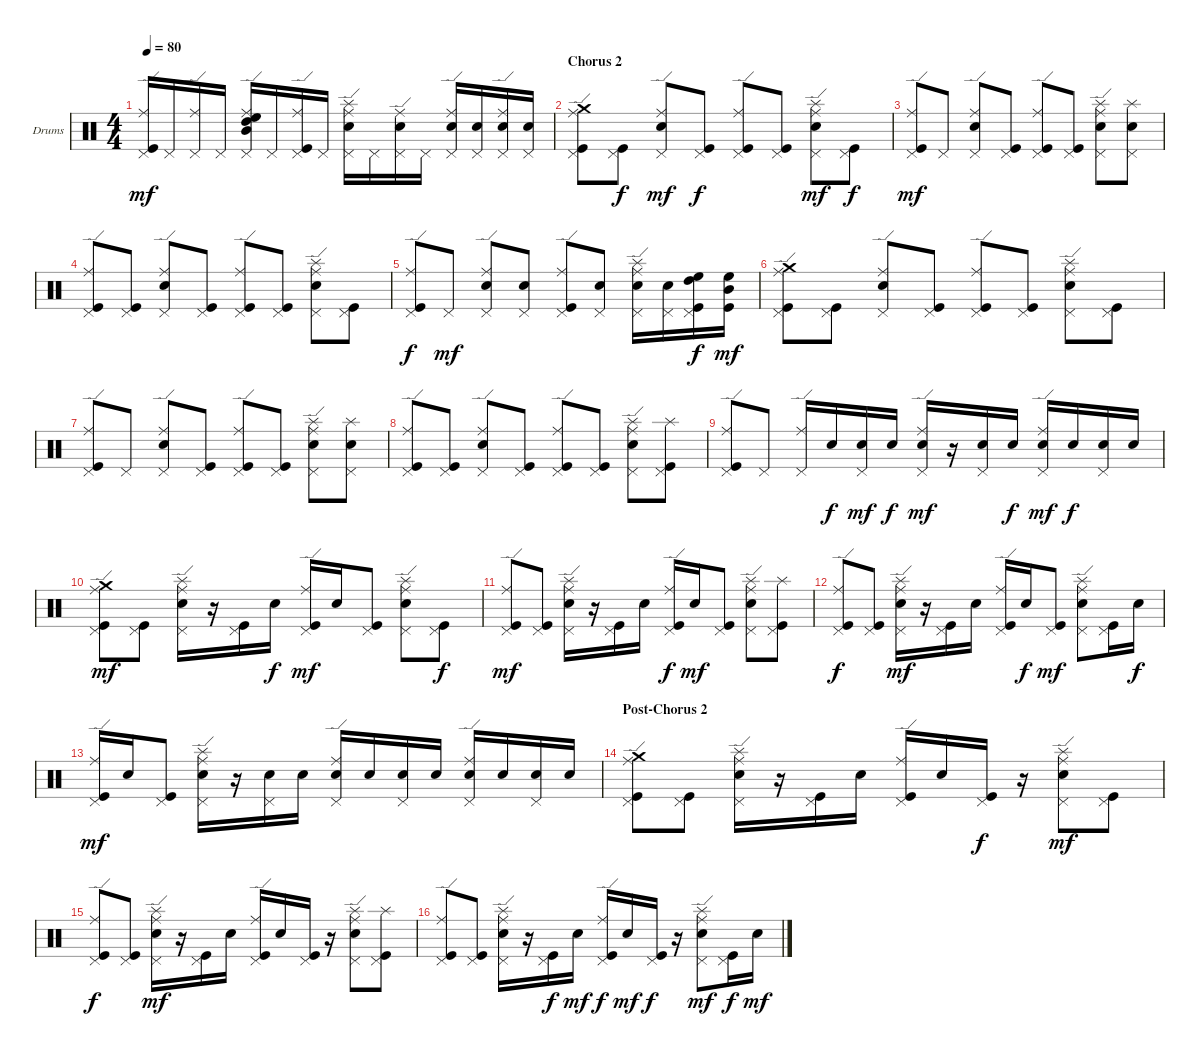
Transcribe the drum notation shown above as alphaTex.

\bracketExtendMode groupsimilarinstruments
\firstSystemTrackNameOrientation horizontal
\otherSystemsTrackNameOrientation horizontal
\track ("Drumkit" "Drums") {instrument percussion}
\staff {score}
\articulation defaults
\ts (4 4)
\tempo 80
\clef neutral
\ks c
("Pedal Hi-Hat (hit)" "Ride (edge)" "Kick (hit)").16{dy mf} "Pedal Hi-Hat (hit)".16 ("Pedal Hi-Hat (hit)" "Ride (edge)").16 "Pedal Hi-Hat (hit)".16 ("Pedal Hi-Hat (hit)" "Ride (edge)" "High Floor Tom (hit)" "High Tom (hit)" "Mid Tom (hit)").16 "Pedal Hi-Hat (hit)".16 ("Pedal Hi-Hat (hit)" "Ride (edge)" "Kick (hit)").16 "Pedal Hi-Hat (hit)".16 ("Pedal Hi-Hat (hit)" "Ride (edge)" "Snare (hit) 2" "Splash (hit)").16 "Pedal Hi-Hat (hit)".16 ("Pedal Hi-Hat (hit)" "Ride (edge)" "Snare (hit) 2").16 "Pedal Hi-Hat (hit)".16 ("Pedal Hi-Hat (hit)" "Ride (edge)" "Snare (hit) 2").16 ("Pedal Hi-Hat (hit)" "Snare (hit) 2").16 ("Pedal Hi-Hat (hit)" "Ride (edge)" "Snare (hit) 2").16 ("Pedal Hi-Hat (hit)" "Snare (hit) 2").16 |
\section ("" "Chorus 2")
("Pedal Hi-Hat (hit)" "Ride (edge)" "Crash medium (hit)" "Kick (hit)").8 ("Pedal Hi-Hat (hit)" "Kick (hit)").8{dy f} ("Pedal Hi-Hat (hit)" "Ride (edge)" "Snare (hit) 2").8{dy mf} ("Pedal Hi-Hat (hit)" "Kick (hit)").8{dy f} ("Pedal Hi-Hat (hit)" "Ride (edge)" "Kick (hit)").8 ("Pedal Hi-Hat (hit)" "Kick (hit)").8 ("Pedal Hi-Hat (hit)" "Ride (edge)" "Snare (hit) 2" "Splash (hit)").8{dy mf} ("Pedal Hi-Hat (hit)" "Kick (hit)").8{dy f} |
("Pedal Hi-Hat (hit)" "Ride (edge)" "Kick (hit)").8{dy mf} "Pedal Hi-Hat (hit)".8 ("Pedal Hi-Hat (hit)" "Ride (edge)" "Snare (hit) 2").8 ("Pedal Hi-Hat (hit)" "Kick (hit)").8 ("Pedal Hi-Hat (hit)" "Ride (edge)" "Kick (hit)").8 ("Pedal Hi-Hat (hit)" "Kick (hit)").8 ("Pedal Hi-Hat (hit)" "Ride (edge)" "Snare (hit) 2" "Splash (hit)").8 ("Pedal Hi-Hat (hit)" "Splash (hit)" "Snare (hit) 2").8 |
("Pedal Hi-Hat (hit)" "Ride (edge)" "Kick (hit)").8 ("Pedal Hi-Hat (hit)" "Kick (hit)").8 ("Pedal Hi-Hat (hit)" "Ride (edge)" "Snare (hit) 2").8 ("Pedal Hi-Hat (hit)" "Kick (hit)").8 ("Pedal Hi-Hat (hit)" "Ride (edge)" "Kick (hit)").8 ("Pedal Hi-Hat (hit)" "Kick (hit)").8 ("Pedal Hi-Hat (hit)" "Ride (edge)" "Snare (hit) 2" "Splash (hit)").8 ("Pedal Hi-Hat (hit)" "Kick (hit)").8 |
("Pedal Hi-Hat (hit)" "Ride (edge)" "Kick (hit)").8{dy f} "Pedal Hi-Hat (hit)".8{dy mf} ("Pedal Hi-Hat (hit)" "Ride (edge)" "Snare (hit) 2").8 ("Pedal Hi-Hat (hit)" "Snare (hit) 2").8 ("Pedal Hi-Hat (hit)" "Ride (edge)" "Kick (hit)").8 ("Pedal Hi-Hat (hit)" "Snare (hit) 2").8 ("Pedal Hi-Hat (hit)" "Ride (edge)" "Snare (hit) 2" "Splash (hit)").16 ("Pedal Hi-Hat (hit)" "Snare (hit) 2").16 ("Pedal Hi-Hat (hit)" "High Tom (hit)" "High Floor Tom (hit)" "Kick (hit)").16{dy f} ("High Floor Tom (hit)" "Mid Tom (hit)" "Kick (hit)").16{dy mf} |
("Pedal Hi-Hat (hit)" "Ride (edge)" "Kick (hit)" "Crash medium (hit)").8 ("Pedal Hi-Hat (hit)" "Kick (hit)").8 ("Pedal Hi-Hat (hit)" "Ride (edge)" "Snare (hit) 2").8 ("Pedal Hi-Hat (hit)" "Kick (hit)").8 ("Pedal Hi-Hat (hit)" "Ride (edge)" "Kick (hit)").8 ("Pedal Hi-Hat (hit)" "Kick (hit)").8 ("Pedal Hi-Hat (hit)" "Ride (edge)" "Snare (hit) 2" "Splash (hit)").8 ("Pedal Hi-Hat (hit)" "Kick (hit)").8 |
("Kick (hit)" "Ride (edge)" "Pedal Hi-Hat (hit)").8 "Pedal Hi-Hat (hit)".8 ("Snare (hit) 2" "Ride (edge)" "Pedal Hi-Hat (hit)").8 ("Kick (hit)" "Pedal Hi-Hat (hit)").8 ("Kick (hit)" "Ride (edge)" "Pedal Hi-Hat (hit)").8 ("Kick (hit)" "Pedal Hi-Hat (hit)").8 ("Snare (hit) 2" "Ride (edge)" "Pedal Hi-Hat (hit)" "Splash (hit)").8 ("Pedal Hi-Hat (hit)" "Snare (hit) 2" "Splash (hit)").8 |
("Kick (hit)" "Ride (edge)" "Pedal Hi-Hat (hit)").8 ("Kick (hit)" "Pedal Hi-Hat (hit)").8 ("Snare (hit) 2" "Ride (edge)" "Pedal Hi-Hat (hit)").8 ("Kick (hit)" "Pedal Hi-Hat (hit)").8 ("Kick (hit)" "Ride (edge)" "Pedal Hi-Hat (hit)").8 ("Kick (hit)" "Pedal Hi-Hat (hit)").8 ("Splash (hit)" "Snare (hit) 2" "Ride (edge)" "Pedal Hi-Hat (hit)").8 ("Splash (hit)" "Kick (hit)" "Pedal Hi-Hat (hit)").8 |
("Pedal Hi-Hat (hit)" "Ride (edge)" "Kick (hit)").8 "Pedal Hi-Hat (hit)".8 ("Pedal Hi-Hat (hit)" "Ride (edge)").16 "Snare (hit) 2".16{dy f} ("Pedal Hi-Hat (hit)" "Snare (hit) 2").16{dy mf} "Snare (hit) 2".16{dy f} ("Pedal Hi-Hat (hit)" "Ride (edge)" "Snare (hit) 2").16{dy mf} r.16 ("Pedal Hi-Hat (hit)" "Snare (hit) 2").16 "Snare (hit) 2".16{dy f} ("Pedal Hi-Hat (hit)" "Ride (edge)" "Snare (hit) 2").16{dy mf} "Snare (hit) 2".16{dy f} ("Pedal Hi-Hat (hit)" "Snare (hit) 2").16 "Snare (hit) 2".16 |
("Pedal Hi-Hat (hit)" "Ride (edge)" "Crash medium (hit)" "Kick (hit)").8{dy mf} ("Pedal Hi-Hat (hit)" "Kick (hit)").8 ("Pedal Hi-Hat (hit)" "Ride (edge)" "Snare (hit) 2" "Splash (hit)").16 r.16 ("Pedal Hi-Hat (hit)" "Kick (hit)").16 "Snare (hit) 2".16{dy f} ("Pedal Hi-Hat (hit)" "Ride (edge)" "Kick (hit)").16{dy mf} "Snare (hit) 2".16 ("Pedal Hi-Hat (hit)" "Kick (hit)").8 ("Pedal Hi-Hat (hit)" "Snare (hit) 2" "Ride (edge)" "Splash (hit)").8 ("Pedal Hi-Hat (hit)" "Kick (hit)").8{dy f} |
("Pedal Hi-Hat (hit)" "Ride (edge)" "Kick (hit)").8{dy mf} ("Pedal Hi-Hat (hit)" "Kick (hit)").8 ("Pedal Hi-Hat (hit)" "Ride (edge)" "Snare (hit) 2" "Splash (hit)").16 r.16 ("Pedal Hi-Hat (hit)" "Kick (hit)").16 "Snare (hit) 2".16 ("Pedal Hi-Hat (hit)" "Ride (edge)" "Kick (hit)").16{dy f} "Snare (hit) 2".16{dy mf} ("Pedal Hi-Hat (hit)" "Kick (hit)").8 ("Pedal Hi-Hat (hit)" "Ride (edge)" "Snare (hit) 2" "Splash (hit)").8 ("Pedal Hi-Hat (hit)" "Splash (hit)" "Kick (hit)").8 |
("Pedal Hi-Hat (hit)" "Ride (edge)" "Kick (hit)").8{dy f} ("Pedal Hi-Hat (hit)" "Kick (hit)").8 ("Pedal Hi-Hat (hit)" "Ride (edge)" "Snare (hit) 2" "Splash (hit)").16{dy mf} r.16 ("Pedal Hi-Hat (hit)" "Kick (hit)").16 "Snare (hit) 2".16 ("Ride (edge)" "Pedal Hi-Hat (hit)" "Kick (hit)").16 "Snare (hit) 2".16{dy f} ("Pedal Hi-Hat (hit)" "Kick (hit)").8{dy mf} ("Pedal Hi-Hat (hit)" "Ride (edge)" "Snare (hit) 2" "Splash (hit)").8 ("Pedal Hi-Hat (hit)" "Kick (hit)").16 "Snare (hit) 2".16{dy f} |
("Pedal Hi-Hat (hit)" "Ride (edge)" "Kick (hit)").16{dy mf} "Snare (hit) 2".16 ("Pedal Hi-Hat (hit)" "Kick (hit)").8 ("Pedal Hi-Hat (hit)" "Ride (edge)" "Snare (hit) 2" "Splash (hit)").16 r.16 ("Pedal Hi-Hat (hit)" "Snare (hit) 2").16 "Snare (hit) 2".16 ("Pedal Hi-Hat (hit)" "Ride (edge)" "Snare (hit) 2").16 "Snare (hit) 2".16 ("Pedal Hi-Hat (hit)" "Snare (hit) 2").16 "Snare (hit) 2".16 ("Pedal Hi-Hat (hit)" "Ride (edge)" "Snare (hit) 2").16 "Snare (hit) 2".16 ("Pedal Hi-Hat (hit)" "Snare (hit) 2").16 "Snare (hit) 2".16 |
\section ("" "Post-Chorus 2")
("Pedal Hi-Hat (hit)" "Ride (edge)" "Crash medium (hit)" "Kick (hit)").8 ("Pedal Hi-Hat (hit)" "Kick (hit)").8 ("Pedal Hi-Hat (hit)" "Ride (edge)" "Snare (hit) 2" "Splash (hit)").16 r.16 ("Pedal Hi-Hat (hit)" "Kick (hit)").16 "Snare (hit) 2".16 ("Kick (hit)" "Ride (edge)" "Pedal Hi-Hat (hit)").16 "Snare (hit) 2".16 ("Pedal Hi-Hat (hit)" "Kick (hit)").16{dy f} r.16 ("Pedal Hi-Hat (hit)" "Ride (edge)" "Snare (hit) 2" "Splash (hit)").8{dy mf} ("Pedal Hi-Hat (hit)" "Kick (hit)").8 |
("Pedal Hi-Hat (hit)" "Ride (edge)" "Kick (hit)").8{dy f} ("Pedal Hi-Hat (hit)" "Kick (hit)").8 ("Pedal Hi-Hat (hit)" "Ride (edge)" "Snare (hit) 2" "Splash (hit)").16{dy mf} r.16 ("Pedal Hi-Hat (hit)" "Kick (hit)").16 "Snare (hit) 2".16 ("Pedal Hi-Hat (hit)" "Ride (edge)" "Kick (hit)").16 "Snare (hit) 2".16 ("Pedal Hi-Hat (hit)" "Kick (hit)").16 r.16 ("Pedal Hi-Hat (hit)" "Snare (hit) 2" "Ride (edge)" "Splash (hit)").8 ("Pedal Hi-Hat (hit)" "Splash (hit)" "Kick (hit)").8 |
("Pedal Hi-Hat (hit)" "Ride (edge)" "Kick (hit)").8 ("Pedal Hi-Hat (hit)" "Kick (hit)").8 ("Pedal Hi-Hat (hit)" "Ride (edge)" "Snare (hit) 2" "Splash (hit)").16 r.16 ("Pedal Hi-Hat (hit)" "Kick (hit)").16{dy f} "Snare (hit) 2".16{dy mf} ("Pedal Hi-Hat (hit)" "Ride (edge)" "Kick (hit)").16{dy f} "Snare (hit) 2".16{dy mf} ("Pedal Hi-Hat (hit)" "Kick (hit)").16{dy f} r.16 ("Pedal Hi-Hat (hit)" "Ride (edge)" "Snare (hit) 2" "Splash (hit)").8{dy mf} ("Pedal Hi-Hat (hit)" "Kick (hit)").16{dy f} "Snare (hit) 2".16{dy mf}
